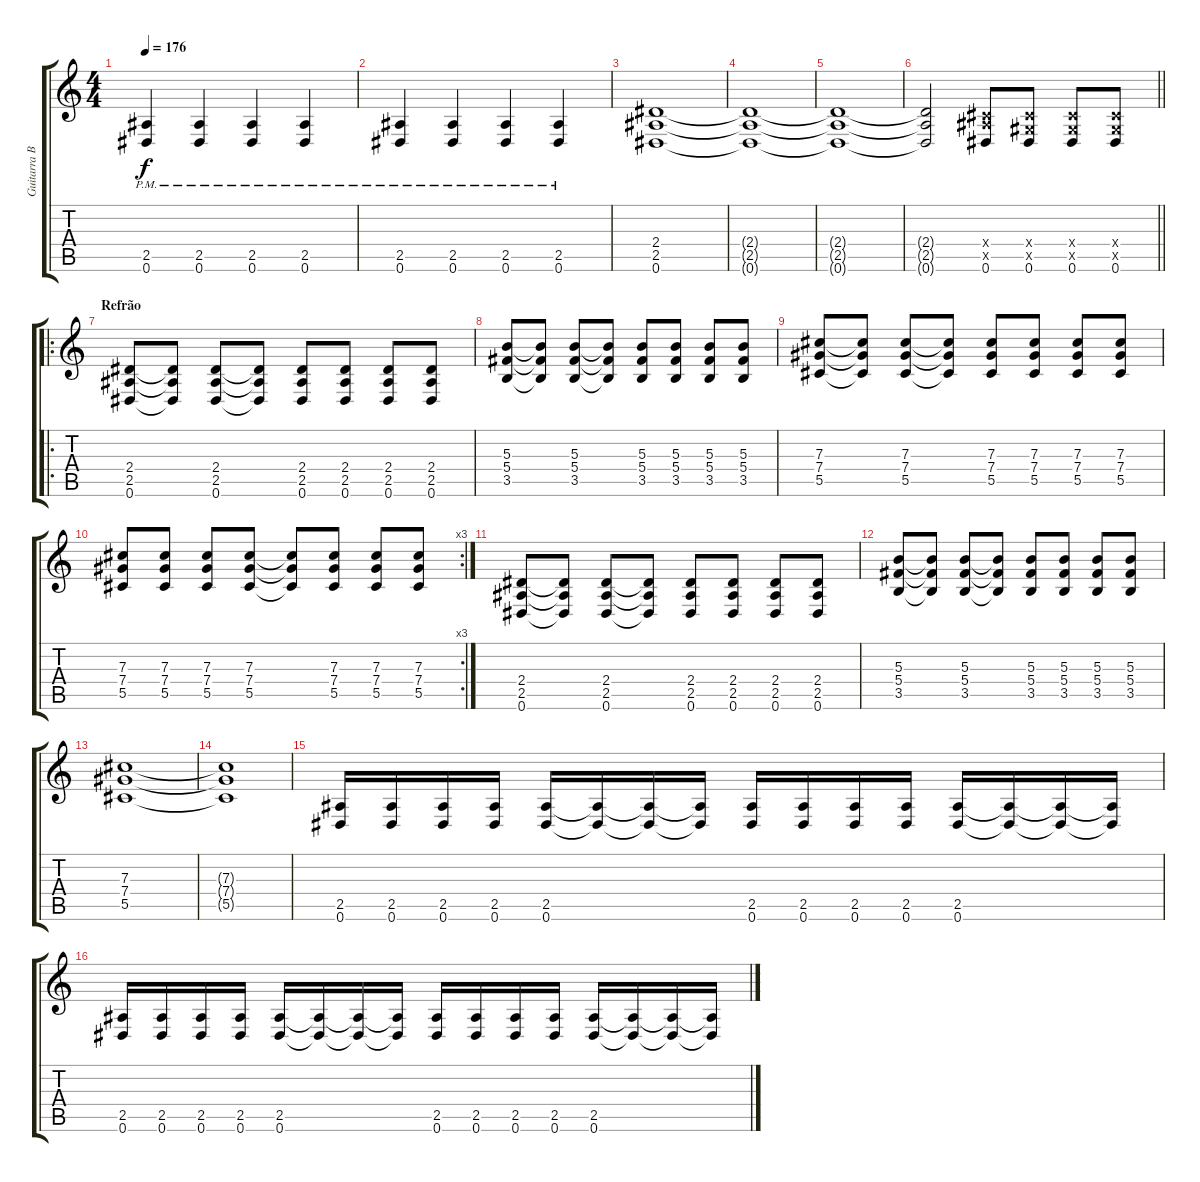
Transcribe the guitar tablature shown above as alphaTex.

\track ("Guitarra Base" "Guitarra B") {instrument electricguitarjazz}
\staff {score tabs}
\tuning (Eb4 Bb3 Gb3 Db3 Ab2 Eb2) {hide}
\ts (4 4)
\tempo 176
\clef g2
\ks c
(2.5{pm} 0.6{pm}).4{dy f} (2.5{pm} 0.6{pm}).4 (2.5{pm} 0.6{pm}).4 (2.5{pm} 0.6{pm}).4 |
(2.5{pm} 0.6{pm}).4 (2.5{pm} 0.6{pm}).4 (2.5{pm} 0.6{pm}).4 (2.5{pm} 0.6{pm}).4 |
(2.4 2.5 0.6).1 |
(2.4{t} 2.5{t} 0.6{t}).1 |
(2.4{t} 2.5{t} 0.6{t}).1 |
\barLineRight lightlight
(2.4{t} 2.5{t} 0.6{t}).2 (0.4{x} 2.5{x} 0.6).8 (0.4{x} 0.5{x} 0.6).8 (0.4{x} 0.5{x} 0.6).8 (0.4{x} 0.5{x} 0.6).8 |
\ro
\section ("" "Refrão")
(2.4 2.5 0.6).8 (2.4{t} 2.5{t} 0.6{t}).8 (2.4 2.5 0.6).8 (2.4{t} 2.5{t} 0.6{t}).8 (2.4 2.5 0.6).8 (2.4 2.5 0.6).8 (2.4 2.5 0.6).8 (2.4 2.5 0.6).8 |
(5.3 5.4 3.5).8 (5.3{t} 5.4{t} 3.5{t}).8 (5.3 5.4 3.5).8 (5.3{t} 5.4{t} 3.5{t}).8 (5.3 5.4 3.5).8 (5.3 5.4 3.5).8 (5.3 5.4 3.5).8 (5.3 5.4 3.5).8 |
(7.3 7.4 5.5).8 (7.3{t} 7.4{t} 5.5{t}).8 (7.3 7.4 5.5).8 (7.3{t} 7.4{t} 5.5{t}).8 (7.3 7.4 5.5).8 (7.3 7.4 5.5).8 (7.3 7.4 5.5).8 (7.3 7.4 5.5).8 |
\rc 3
(7.3 7.4 5.5).8 (7.3 7.4 5.5).8 (7.3 7.4 5.5).8 (7.3 7.4 5.5).8 (7.3{t} 7.4{t} 5.5{t}).8 (7.3 7.4 5.5).8 (7.3 7.4 5.5).8 (7.3 7.4 5.5).8 |
(2.4 2.5 0.6).8 (2.4{t} 2.5{t} 0.6{t}).8 (2.4 2.5 0.6).8 (2.4{t} 2.5{t} 0.6{t}).8 (2.4 2.5 0.6).8 (2.4 2.5 0.6).8 (2.4 2.5 0.6).8 (2.4 2.5 0.6).8 |
(5.3 5.4 3.5).8 (5.3{t} 5.4{t} 3.5{t}).8 (5.3 5.4 3.5).8 (5.3{t} 5.4{t} 3.5{t}).8 (5.3 5.4 3.5).8 (5.3 5.4 3.5).8 (5.3 5.4 3.5).8 (5.3 5.4 3.5).8 |
(7.3 7.4 5.5).1 |
(7.3{t} 7.4{t} 5.5{t}).1 |
(2.5 0.6).16 (2.5 0.6).16 (2.5 0.6).16 (2.5 0.6).16 (2.5 0.6).16 (2.5{t} 0.6{t}).16 (2.5{t} 0.6{t}).16 (2.5{t} 0.6{t}).16 (2.5 0.6).16 (2.5 0.6).16 (2.5 0.6).16 (2.5 0.6).16 (2.5 0.6).16 (2.5{t} 0.6{t}).16 (2.5{t} 0.6{t}).16 (2.5{t} 0.6{t}).16 |
(2.5 0.6).16 (2.5 0.6).16 (2.5 0.6).16 (2.5 0.6).16 (2.5 0.6).16 (2.5{t} 0.6{t}).16 (2.5{t} 0.6{t}).16 (2.5{t} 0.6{t}).16 (2.5 0.6).16 (2.5 0.6).16 (2.5 0.6).16 (2.5 0.6).16 (2.5 0.6).16 (2.5{t} 0.6{t}).16 (2.5{t} 0.6{t}).16 (2.5{t} 0.6{t}).16
